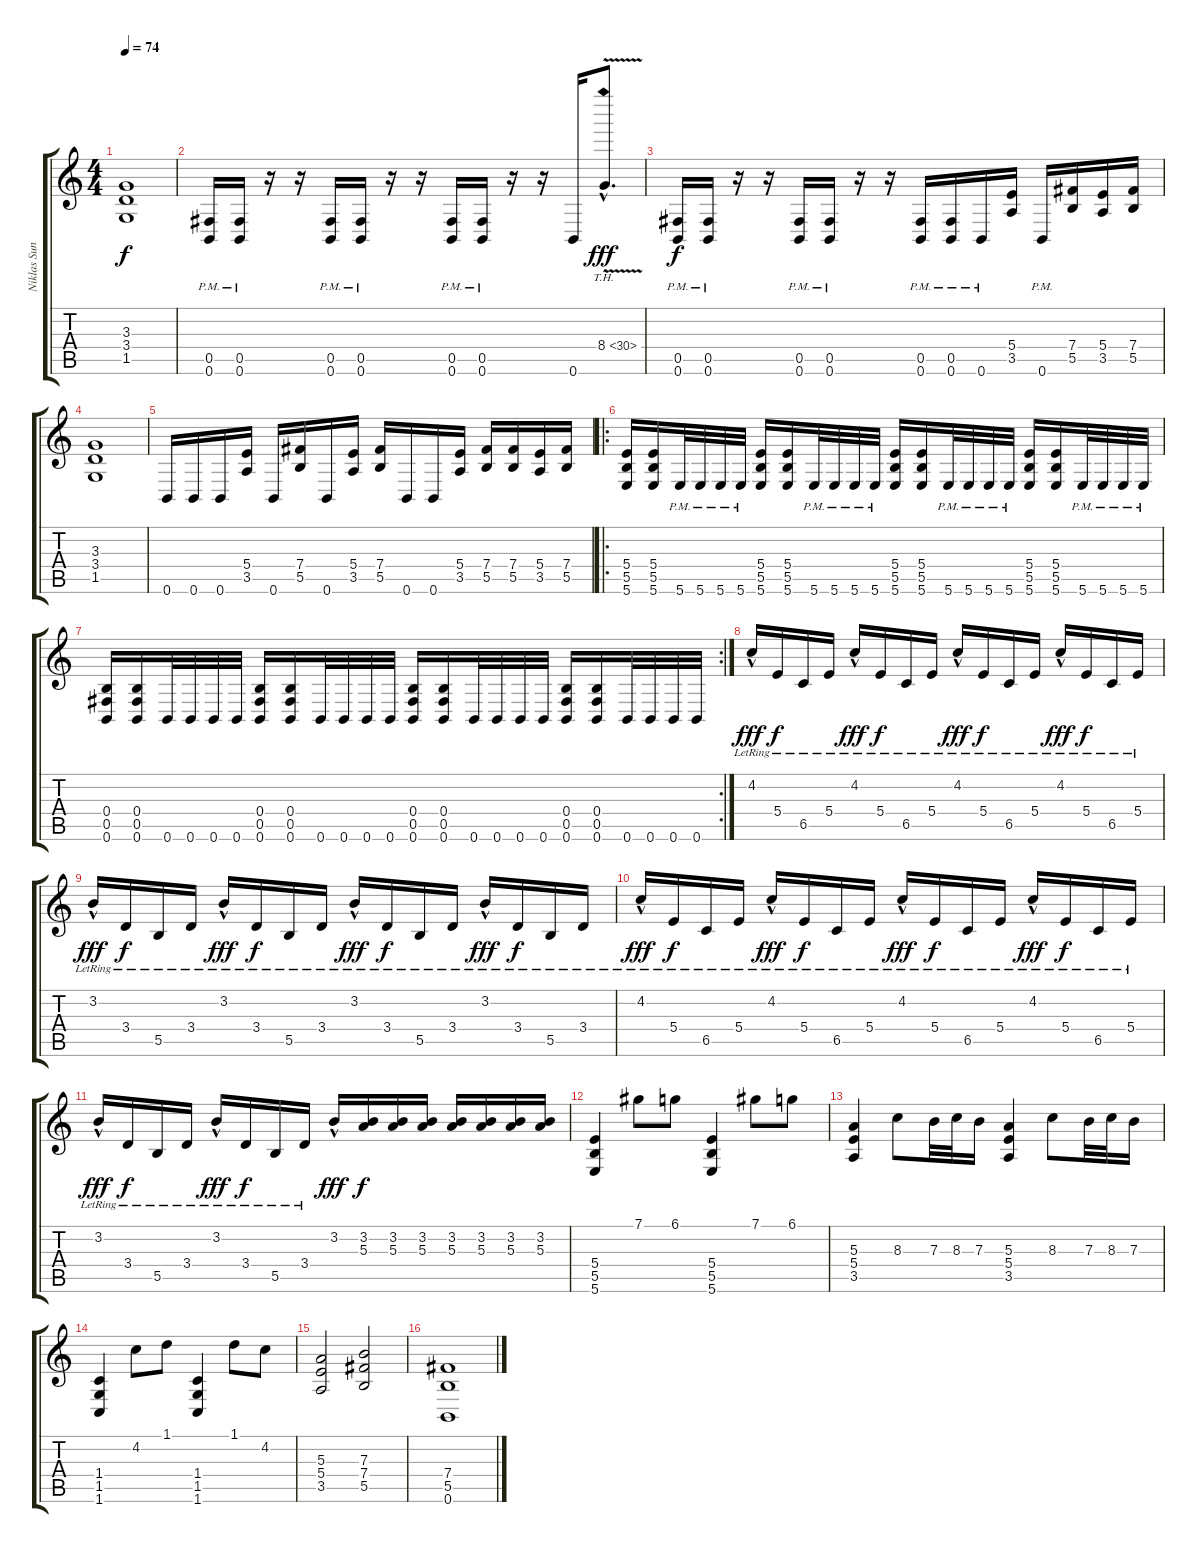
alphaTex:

\track ("Niklas Sundin" "Niklas Sun") {instrument overdrivenguitar}
\staff {score tabs}
\tuning (Db4 Ab3 E3 B2 Gb2 B1) {hide}
\ts (4 4)
\tempo 74
\clef g2
\ks c
(3.3 3.4 1.5).1{dy f} |
(0.5{pm} 0.6{pm}).16 (0.5{pm} 0.6{pm}).16 r.16 r.16 (0.5{pm} 0.6{pm}).16 (0.5{pm} 0.6{pm}).16 r.16 r.16 (0.5{pm} 0.6{pm}).16 (0.5{pm} 0.6{pm}).16 r.16 r.16 0.6.16 8.4{th 22 v hac}.8{d dy fff instrument distortionguitar} |
(0.5{pm} 0.6{pm}).16{dy f instrument overdrivenguitar} (0.5{pm} 0.6{pm}).16 r.16 r.16 (0.5{pm} 0.6{pm}).16 (0.5{pm} 0.6{pm}).16 r.16 r.16 (0.5 0.6{pm}).16 (0.5 0.6{pm}).16 0.6{pm}.16 (5.4 3.5).16 0.6{pm}.16 (7.4 5.5).16 (5.4 3.5).16 (7.4 5.5).16 |
(3.3 3.4 1.5).1 |
0.6.16 0.6.16 0.6.16 (5.4 3.5).16 0.6.16 (7.4 5.5).16 0.6.16 (5.4 3.5).16 (7.4 5.5).16 0.6.16 0.6.16 (5.4 3.5).16 (7.4 5.5).16 (7.4 5.5).16 (5.4 3.5).16 (7.4 5.5).16 |
\ro
(5.4 5.5 5.6).16 (5.4 5.5 5.6).16 5.6{pm}.32 5.6{pm}.32 5.6{pm}.32 5.6{pm}.32 (5.4 5.5 5.6).16 (5.4 5.5 5.6).16 5.6{pm}.32 5.6{pm}.32 5.6{pm}.32 5.6{pm}.32 (5.4 5.5 5.6).16 (5.4 5.5 5.6).16 5.6{pm}.32 5.6{pm}.32 5.6{pm}.32 5.6{pm}.32 (5.4 5.5 5.6).16 (5.4 5.5 5.6).16 5.6{pm}.32 5.6{pm}.32 5.6{pm}.32 5.6{pm}.32 |
\rc 2
(0.4 0.5 0.6).16 (0.4 0.5 0.6).16 0.6.32 0.6.32 0.6.32 0.6.32 (0.4 0.5 0.6).16 (0.4 0.5 0.6).16 0.6.32 0.6.32 0.6.32 0.6.32 (0.4 0.5 0.6).16 (0.4 0.5 0.6).16 0.6.32 0.6.32 0.6.32 0.6.32 (0.4 0.5 0.6).16 (0.4 0.5 0.6).16 0.6.32 0.6.32 0.6.32 0.6.32 |
4.2{hac lr}.16{dy fff volume 12 instrument distortionguitar} 5.4{lr}.16{dy f} 6.5{lr}.16 5.4{lr}.16 4.2{hac lr}.16{dy fff} 5.4{lr}.16{dy f} 6.5{lr}.16 5.4{lr}.16 4.2{hac lr}.16{dy fff} 5.4{lr}.16{dy f} 6.5{lr}.16 5.4{lr}.16 4.2{hac lr}.16{dy fff} 5.4{lr}.16{dy f} 6.5{lr}.16 5.4{lr}.16 |
3.2{hac lr}.16{dy fff} 3.4{lr}.16{dy f} 5.5{lr}.16 3.4{lr}.16 3.2{hac lr}.16{dy fff} 3.4{lr}.16{dy f} 5.5{lr}.16 3.4{lr}.16 3.2{hac lr}.16{dy fff} 3.4{lr}.16{dy f} 5.5{lr}.16 3.4{lr}.16 3.2{hac lr}.16{dy fff} 3.4{lr}.16{dy f} 5.5{lr}.16 3.4{lr}.16 |
4.2{hac lr}.16{dy fff volume 12 instrument distortionguitar} 5.4{lr}.16{dy f} 6.5{lr}.16 5.4{lr}.16 4.2{hac lr}.16{dy fff} 5.4{lr}.16{dy f} 6.5{lr}.16 5.4{lr}.16 4.2{hac lr}.16{dy fff} 5.4{lr}.16{dy f} 6.5{lr}.16 5.4{lr}.16 4.2{hac lr}.16{dy fff} 5.4{lr}.16{dy f} 6.5{lr}.16 5.4{lr}.16 |
3.2{hac lr}.16{dy fff} 3.4{lr}.16{dy f} 5.5{lr}.16 3.4{lr}.16 3.2{hac lr}.16{dy fff} 3.4{lr}.16{dy f} 5.5{lr}.16 3.4{lr}.16 3.2{hac}.16{dy fff} (3.2 5.3).16{dy f instrument overdrivenguitar} (3.2 5.3).16 (3.2 5.3).16 (3.2 5.3).16 (3.2 5.3).16 (3.2 5.3).16 (3.2 5.3).16 |
(5.4 5.5 5.6).4{instrument distortionguitar} 7.1.8 6.1.8 (5.4 5.5 5.6).4 7.1.8 6.1.8 |
(5.3 5.4 3.5).4 8.3.8 7.3.32 8.3.32 7.3.16 (5.3 5.4 3.5).4 8.3.8 7.3.32 8.3.32 7.3.16 |
(1.4 1.5 1.6).4 4.2.8 1.1.8 (1.4 1.5 1.6).4 1.1.8 4.2.8 |
(5.3 5.4 3.5).2 (7.3 7.4 5.5).2 |
(7.4 5.5 0.6).1{volume 0}
